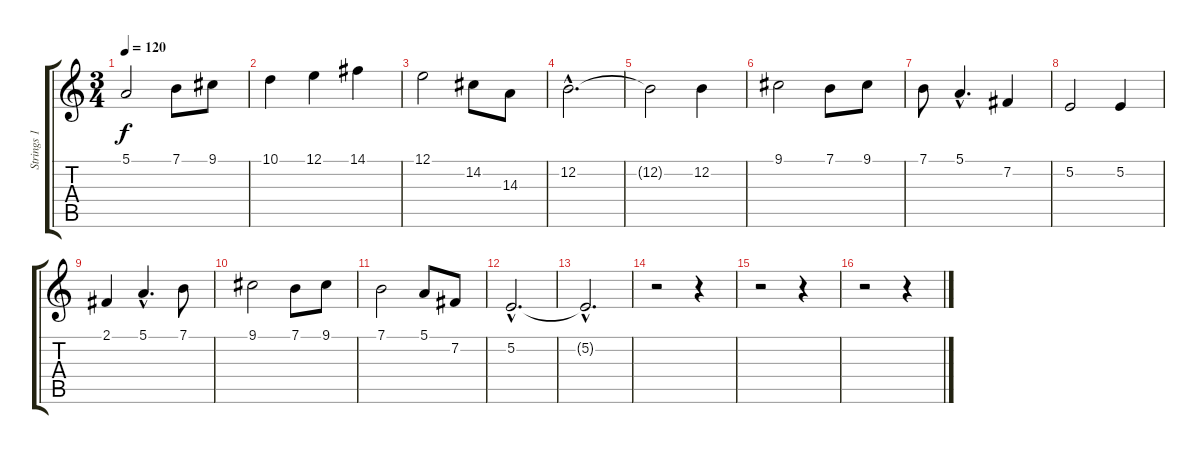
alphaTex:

\track ("Strings 1" "Strings 1") {instrument stringensemble1}
\staff {score tabs}
\tuning (E4 B3 G3 D3 A2 E2) {hide}
\ts (3 4)
\tempo 120
\clef g2
\ks c
5.1.2{dy f} 7.1.8 9.1.8 |
10.1.4 12.1.4 14.1.4 |
12.1.2 14.2.8 14.3.8 |
12.2{hac}.2{d} |
12.2{t}.2 12.2.4 |
9.1.2 7.1.8 9.1.8 |
7.1.8 5.1{hac}.4{d} 7.2.4 |
5.2.2 5.2.4 |
2.1.4 5.1{hac}.4{d} 7.1.8 |
9.1.2 7.1.8 9.1.8 |
7.1.2 5.1.8 7.2.8 |
5.2{hac}.2{d} |
5.2{hac t}.2{d} |
r.2 r.4 |
r.2 r.4 |
r.2 r.4
